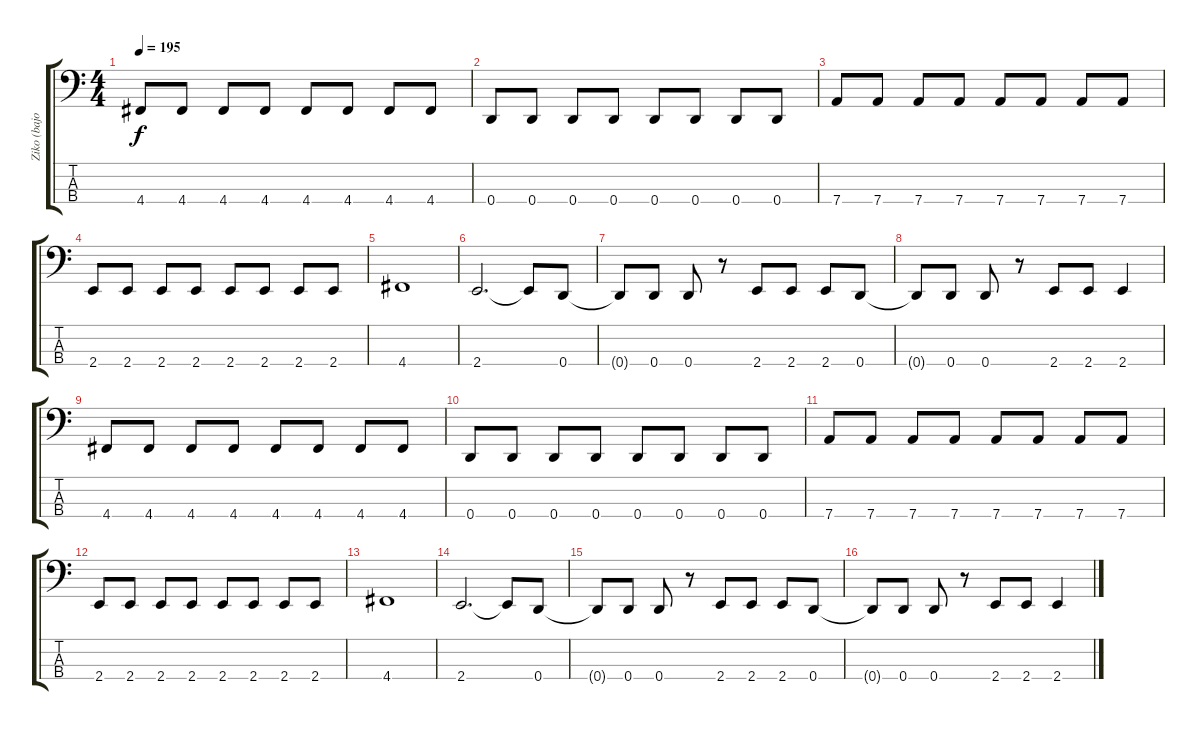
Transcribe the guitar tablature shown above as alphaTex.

\track ("Ziko (bajo)" "Ziko (bajo") {instrument electricbasspick}
\staff {score tabs}
\tuning (G2 D2 A1 D1) {hide}
\ts (4 4)
\tempo 195
\clef f4
\ks c
4.4.8{dy f} 4.4.8 4.4.8 4.4.8 4.4.8 4.4.8 4.4.8 4.4.8 |
0.4.8 0.4.8 0.4.8 0.4.8 0.4.8 0.4.8 0.4.8 0.4.8 |
7.4.8 7.4.8 7.4.8 7.4.8 7.4.8 7.4.8 7.4.8 7.4.8 |
2.4.8 2.4.8 2.4.8 2.4.8 2.4.8 2.4.8 2.4.8 2.4.8 |
4.4.1 |
2.4.2{d} 2.4{t}.8 0.4.8 |
0.4{t}.8 0.4.8 0.4.8 r.8 2.4.8 2.4.8 2.4.8 0.4.8 |
0.4{t}.8 0.4.8 0.4.8 r.8 2.4.8 2.4.8 2.4.4 |
4.4.8 4.4.8 4.4.8 4.4.8 4.4.8 4.4.8 4.4.8 4.4.8 |
0.4.8 0.4.8 0.4.8 0.4.8 0.4.8 0.4.8 0.4.8 0.4.8 |
7.4.8 7.4.8 7.4.8 7.4.8 7.4.8 7.4.8 7.4.8 7.4.8 |
2.4.8 2.4.8 2.4.8 2.4.8 2.4.8 2.4.8 2.4.8 2.4.8 |
4.4.1 |
2.4.2{d} 2.4{t}.8 0.4.8 |
0.4{t}.8 0.4.8 0.4.8 r.8 2.4.8 2.4.8 2.4.8 0.4.8 |
0.4{t}.8 0.4.8 0.4.8 r.8 2.4.8 2.4.8 2.4.4
